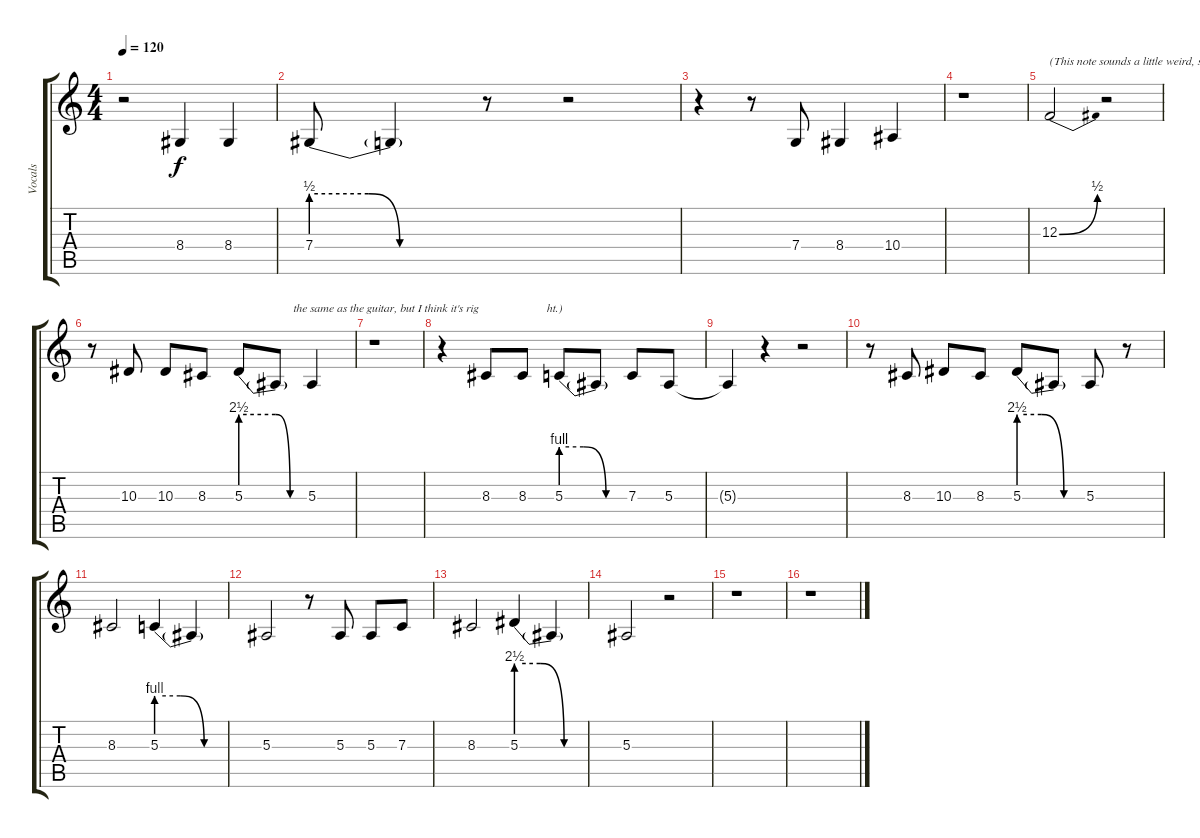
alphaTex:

\track ("Vocals" "Vocals") {instrument lead2sawtooth}
\staff {score tabs}
\tuning (D4 A3 F3 C3 G2 D2) {hide}
\ts (4 4)
\tempo 120
\clef g2
\ks c
r.2{dy f} 8.4.4 8.4.4 |
7.4{be (custom 0 2 20 2 31 0 40 0 60 0)}.8 7.4{t}.4 r.8 r.2 |
r.4 r.8 7.4.8 8.4.4 10.4.4 |
r.1 |
12.3{be (bend 0 0 60 2)}.2{txt "(This note sounds a little weird, since it's not "} r.2 |
r.8 10.3.8 10.3.8 8.3.8 5.3{be (custom 0 10 31 10 44 0 60 0)}.8 5.3{t}.8{txt "      the same as the guitar, but I think it's rig"} 5.3.4 |
r.1 |
r.4 8.3.8 8.3.8{txt "        ht.)"} 5.3{be (custom 0 4 20 4 40 0 60 0)}.8 5.3{t}.8 7.3.8 5.3.8 |
5.3{t}.4 r.4 r.2 |
r.8 8.3.8 10.3.8 8.3.8 5.3{be (custom 0 10 20 10 40 0 60 0)}.8 5.3{t}.8 5.3.8 r.8 |
8.3.2 5.3{be (custom 0 4 20 4 40 0 60 0)}.4 5.3{t}.4 |
5.3.2 r.8 5.3.8 5.3.8 7.3.8 |
8.3.2 5.3{be (custom 0 10 20 10 40 0 60 0)}.4 5.3{t}.4 |
5.3.2 r.2 |
r.1 |
r.1
